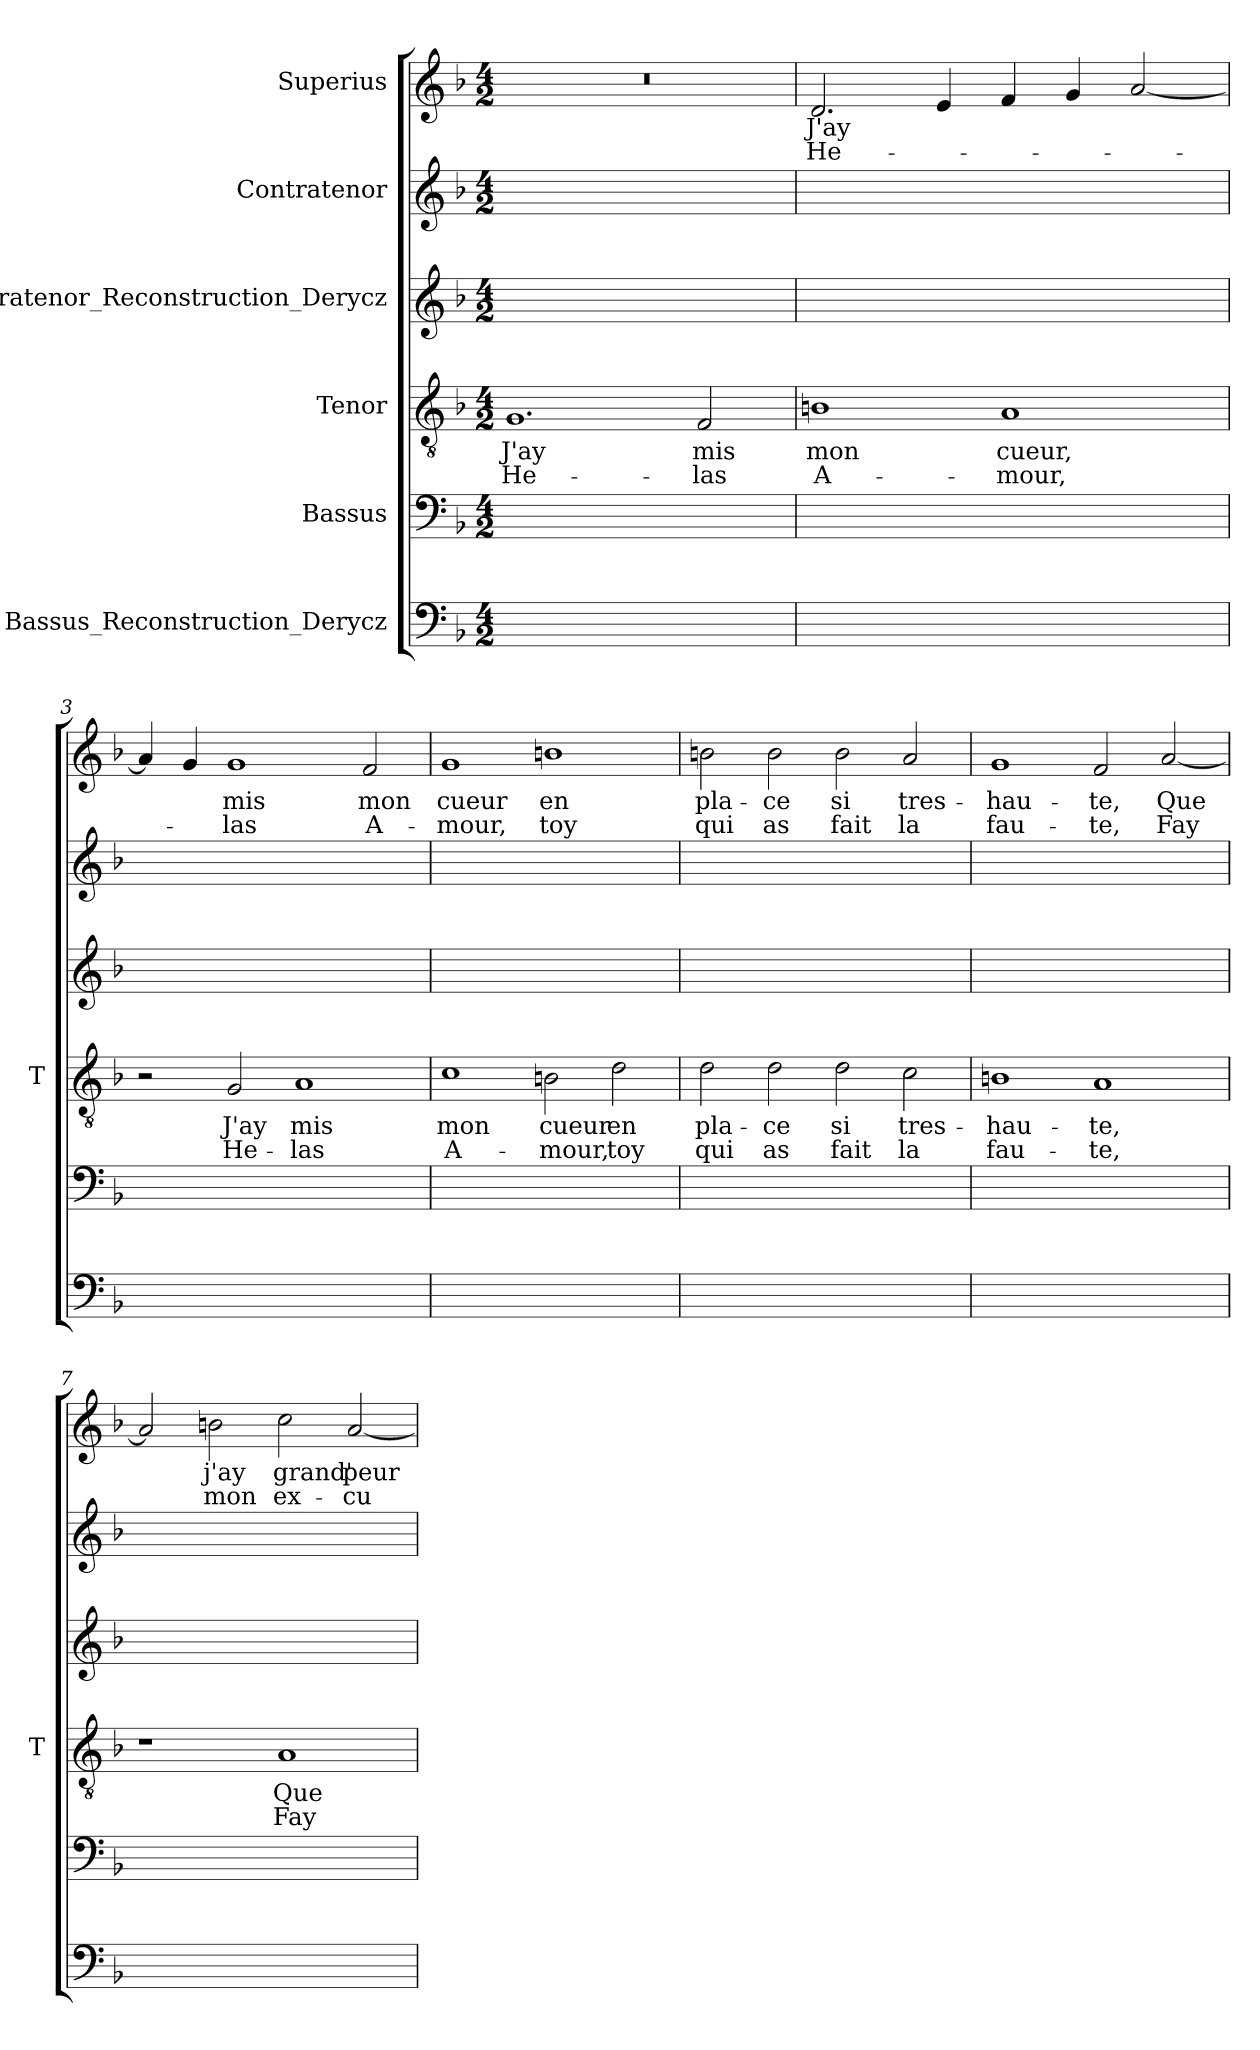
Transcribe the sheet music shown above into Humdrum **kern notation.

**kern	**kern	**kern	**text	**text	**kern	**kern	**kern	**text	**text
*part6	*part5	*part4	*part4	*part4	*part3	*part2	*part1	*part1	*part1
*staff6	*staff5	*staff4	*staff4	*staff4	*staff3	*staff2	*staff1	*staff1	*staff1
*I"Bassus_Reconstruction_Derycz	*I"Bassus	*I"Tenor	*	*	*I"Contratenor_Reconstruction_Derycz	*I"Contratenor	*I"Superius	*	*
*	*	*I'T	*	*	*	*	*	*	*
*clefF4	*clefF4	*clefGv2	*	*	*clefG2	*clefG2	*clefG2	*	*
*k[b-]	*k[b-]	*k[b-]	*	*	*k[b-]	*k[b-]	*k[b-]	*	*
*M4/2	*M4/2	*M4/2	*	*	*M4/2	*M4/2	*M4/2	*	*
=1	=1	=1	=1	=1	=1	=1	=1	=1	=1
0ryy	0ryy	1.G	-J'ay	He-	0ryy	0ryy	0r	.	.
.	.	2F	-mis	-las	.	.	.	.	.
=2	=2	=2	=2	=2	=2	=2	=2	=2	=2
0ryy	0ryy	1Bn	-mon	A-	0ryy	0ryy	2.d	-J'ay	He-
.	.	.	.	.	.	.	4e	.	.
.	.	1A	-cueur,	-mour,	.	.	4f	.	.
.	.	.	.	.	.	.	4g	.	.
.	.	.	.	.	.	.	[2a	.	.
=3	=3	=3	=3	=3	=3	=3	=3	=3	=3
0ryy	0ryy	2r	.	.	0ryy	0ryy	4a]	.	.
.	.	.	.	.	.	.	4g	.	.
.	.	2G	-J'ay	He-	.	.	1g	-mis	-las
.	.	1A	-mis	-las	.	.	.	.	.
.	.	.	.	.	.	.	2f	-mon	A-
=4	=4	=4	=4	=4	=4	=4	=4	=4	=4
0ryy	0ryy	1c	-mon	A-	0ryy	0ryy	1g	-cueur	-mour,
.	.	2Bn	-cueur	-mour,	.	.	1bn	-en	-toy
.	.	2d	-en	-toy	.	.	.	.	.
=5	=5	=5	=5	=5	=5	=5	=5	=5	=5
0ryy	0ryy	2d	pla-	-qui	0ryy	0ryy	2bn	pla-	-qui
.	.	2d	-ce	-as	.	.	2b	-ce	-as
.	.	2d	-si	-fait	.	.	2b	-si	-fait
.	.	2c	tres-	-la	.	.	2a	tres-	-la
=6	=6	=6	=6	=6	=6	=6	=6	=6	=6
0ryy	0ryy	1Bn	hau-	fau-	0ryy	0ryy	1g	hau-	fau-
.	.	1A	-te,	-te,	.	.	2f	-te,	-te,
.	.	.	.	.	.	.	[2a	-Que	-Fay
=7	=7	=7	=7	=7	=7	=7	=7	=7	=7
0ryy	0ryy	1r	.	.	0ryy	0ryy	2a]	.	.
.	.	.	.	.	.	.	2bn	-j'ay	-mon
.	.	1A	-Que	-Fay	.	.	2cc	-grand'	ex-
.	.	.	.	.	.	.	[2a	-peur	cu-
=	=	=	=	=	=	=	=	=	=
*-	*-	*-	*-	*-	*-	*-	*-	*-	*-
